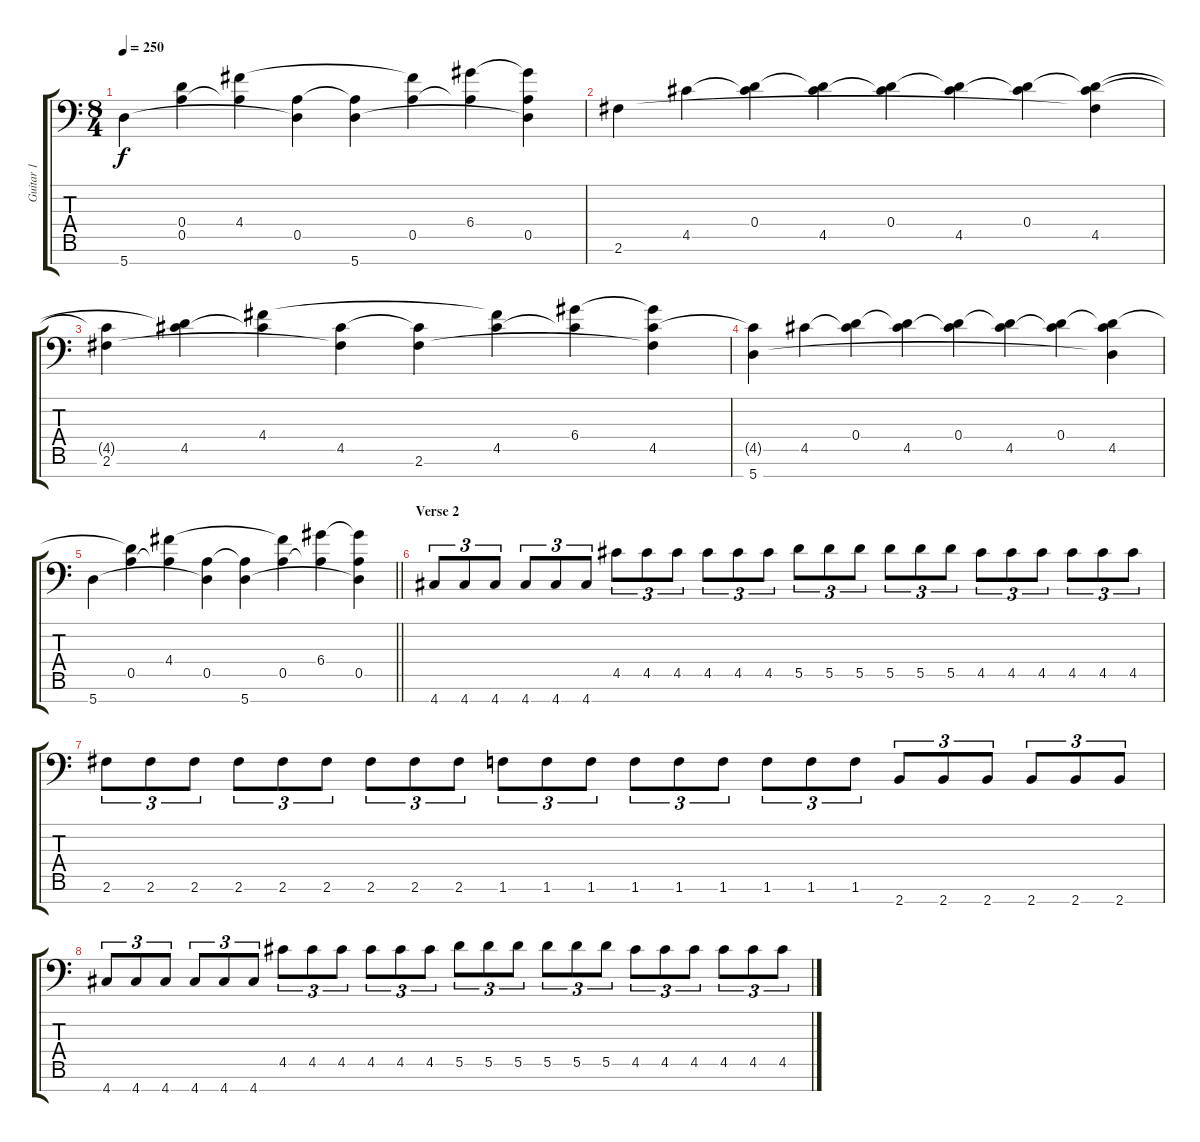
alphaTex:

\track ("Guitar 1" "Guitar 1") {instrument overdrivenguitar}
\staff {score tabs}
\tuning (E4 B3 G3 D3 A2 E2 A1) {hide}
\ts (8 4)
\tempo 250
\clef f4
\ks c
5.7.4{dy f} (0.4{t} 0.5).4 (4.4 0.5{t}).4 (0.5 5.7{t}).4 (0.5{t} 5.7).4 (4.4{t} 0.5).4 (6.4 0.5{t}).4 (6.4{t} 0.5 5.7{t}).4 |
2.6.4 4.5.4 (0.4 4.5{t}).4 (0.4{t} 4.5).4 (0.4 4.5{t}).4 (0.4{t} 4.5).4 (0.4 4.5{t}).4 (0.4{t} 4.5 2.6{t}).4 |
(4.5{t} 2.6).4 (0.4{t} 4.5).4 (4.4 4.5{t}).4 (4.5 2.6{t}).4 (4.5{t} 2.6).4 (4.4{t} 4.5).4 (6.4 4.5{t}).4 (6.4{t} 4.5 2.6{t}).4 |
(4.5{t} 5.7).4 4.5.4 (0.4 4.5{t}).4 (0.4{t} 4.5).4 (0.4 4.5{t}).4 (0.4{t} 4.5).4 (0.4 4.5{t}).4 (0.4{t} 4.5 5.7{t}).4 |
\barLineRight lightlight
5.7.4 (0.4{t} 0.5).4 (4.4 0.5{t}).4 (0.5 5.7{t}).4 (0.5{t} 5.7).4 (4.4{t} 0.5).4 (6.4 0.5{t}).4 (6.4{t} 0.5 5.7{t}).4 |
\section ("" "Verse 2")
4.7.8{tu (3 2)} 4.7.8{tu (3 2)} 4.7.8{tu (3 2)} 4.7.8{tu (3 2)} 4.7.8{tu (3 2)} 4.7.8{tu (3 2)} 4.5.8{tu (3 2)} 4.5.8{tu (3 2)} 4.5.8{tu (3 2)} 4.5.8{tu (3 2)} 4.5.8{tu (3 2)} 4.5.8{tu (3 2)} 5.5.8{tu (3 2)} 5.5.8{tu (3 2)} 5.5.8{tu (3 2)} 5.5.8{tu (3 2)} 5.5.8{tu (3 2)} 5.5.8{tu (3 2)} 4.5.8{tu (3 2)} 4.5.8{tu (3 2)} 4.5.8{tu (3 2)} 4.5.8{tu (3 2)} 4.5.8{tu (3 2)} 4.5.8{tu (3 2)} |
2.6.8{tu (3 2)} 2.6.8{tu (3 2)} 2.6.8{tu (3 2)} 2.6.8{tu (3 2)} 2.6.8{tu (3 2)} 2.6.8{tu (3 2)} 2.6.8{tu (3 2)} 2.6.8{tu (3 2)} 2.6.8{tu (3 2)} 1.6.8{tu (3 2)} 1.6.8{tu (3 2)} 1.6.8{tu (3 2)} 1.6.8{tu (3 2)} 1.6.8{tu (3 2)} 1.6.8{tu (3 2)} 1.6.8{tu (3 2)} 1.6.8{tu (3 2)} 1.6.8{tu (3 2)} 2.7.8{tu (3 2)} 2.7.8{tu (3 2)} 2.7.8{tu (3 2)} 2.7.8{tu (3 2)} 2.7.8{tu (3 2)} 2.7.8{tu (3 2)} |
4.7.8{tu (3 2)} 4.7.8{tu (3 2)} 4.7.8{tu (3 2)} 4.7.8{tu (3 2)} 4.7.8{tu (3 2)} 4.7.8{tu (3 2)} 4.5.8{tu (3 2)} 4.5.8{tu (3 2)} 4.5.8{tu (3 2)} 4.5.8{tu (3 2)} 4.5.8{tu (3 2)} 4.5.8{tu (3 2)} 5.5.8{tu (3 2)} 5.5.8{tu (3 2)} 5.5.8{tu (3 2)} 5.5.8{tu (3 2)} 5.5.8{tu (3 2)} 5.5.8{tu (3 2)} 4.5.8{tu (3 2)} 4.5.8{tu (3 2)} 4.5.8{tu (3 2)} 4.5.8{tu (3 2)} 4.5.8{tu (3 2)} 4.5.8{tu (3 2)}
